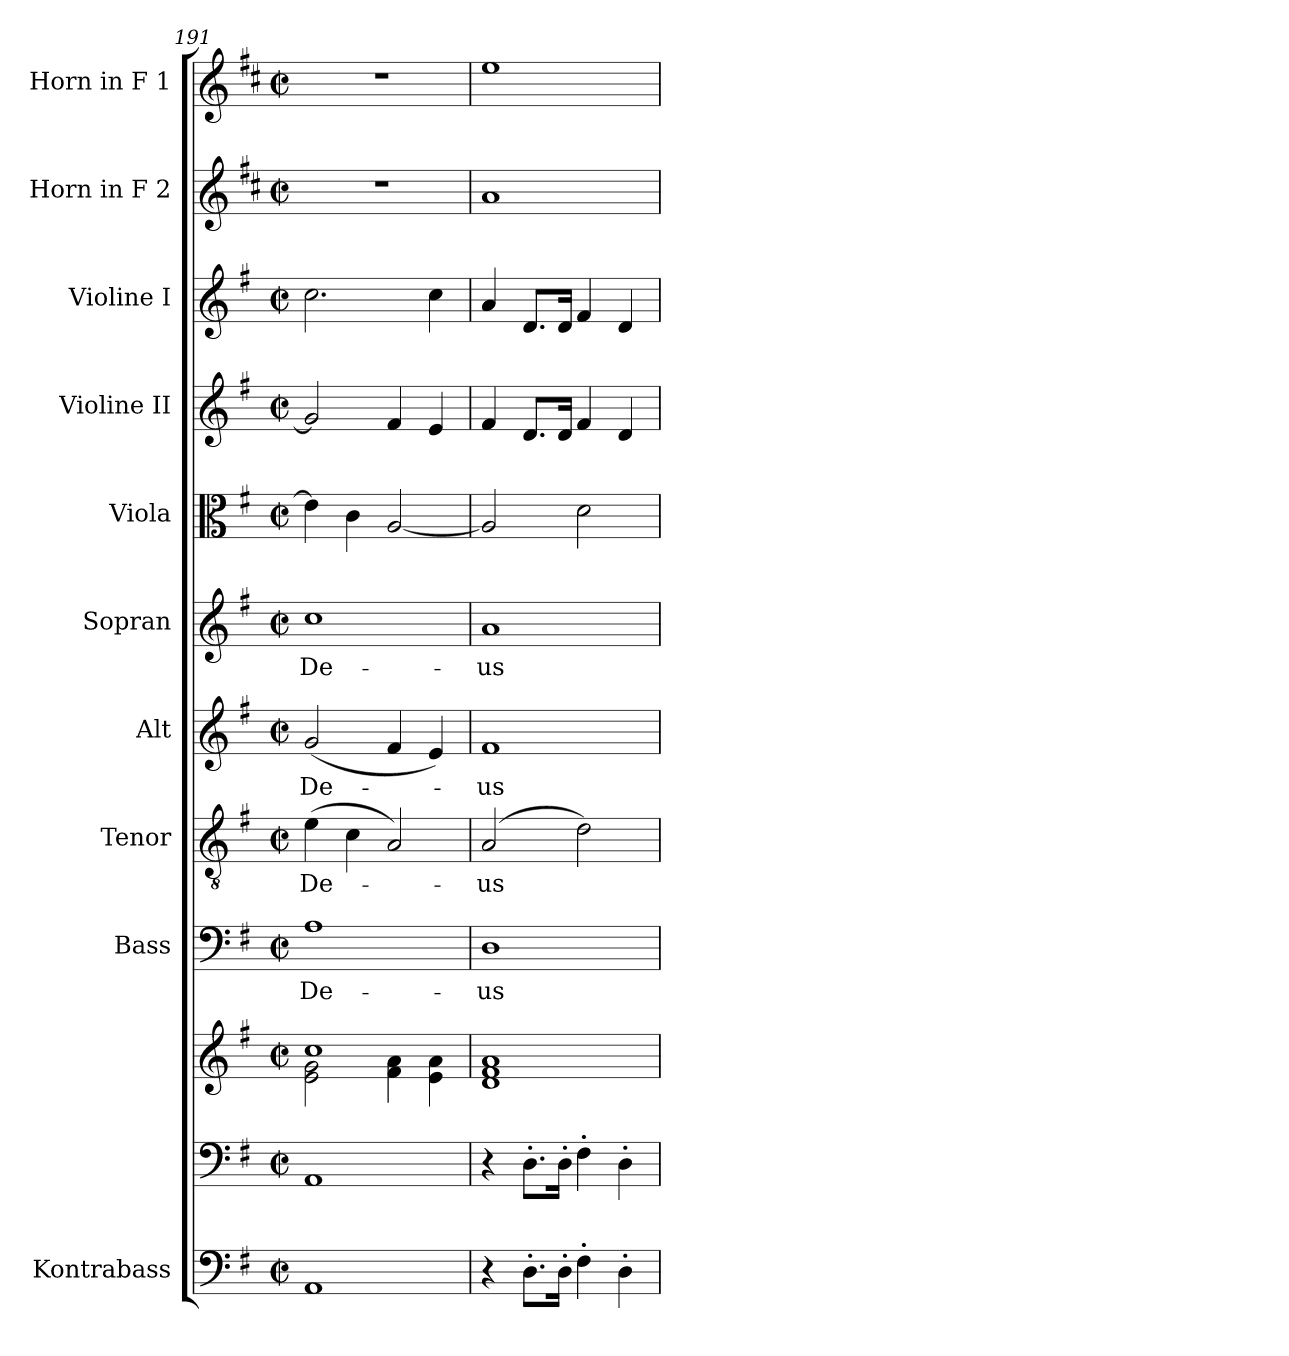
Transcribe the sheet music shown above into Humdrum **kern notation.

**kern	**kern	**kern	**kern	**text	**kern	**text	**kern	**text	**kern	**text	**kern	**kern	**kern	**kern	**kern
*part11	*part10	*part10	*part9	*part9	*part8	*part8	*part7	*part7	*part6	*part6	*part5	*part4	*part3	*part2	*part1
*staff12	*staff11	*staff10	*staff9	*staff9	*staff8	*staff8	*staff7	*staff7	*staff6	*staff6	*staff5	*staff4	*staff3	*staff2	*staff1
*I"Kontrabass	*	*	*I"Bass	*	*I"Tenor	*	*I"Alt	*	*I"Sopran	*	*I"Viola	*I"Violine II	*I"Violine I	*I"Horn in F 2	*I"Horn in F 1
*I'Kb.	*	*	*I'B.	*	*I'T.	*	*I'A.	*	*I'S.	*	*I'Vla.	*I'Vl. II	*I'Vl. I	*	*
*clefF4	*clefF4	*clefG2	*clefF4	*	*clefGv2	*	*clefG2	*	*clefG2	*	*clefC3	*clefG2	*clefG2	*clefG2	*clefG2
*ITrd7c12	*	*	*	*	*	*	*	*	*	*	*	*	*	*ITrd4c7	*ITrd4c7
*k[f#]	*k[f#]	*k[f#]	*k[f#]	*	*k[f#]	*	*k[f#]	*	*k[f#]	*	*k[f#]	*k[f#]	*k[f#]	*k[f#]	*k[f#]
*G:	*G:	*G:	*G:	*	*G:	*	*G:	*	*G:	*	*G:	*G:	*G:	*G:	*G:
*M2/2	*M2/2	*M2/2	*M2/2	*	*M2/2	*	*M2/2	*	*M2/2	*	*M2/2	*M2/2	*M2/2	*M2/2	*M2/2
*met(c|)	*met(c|)	*met(c|)	*met(c|)	*	*met(c|)	*	*met(c|)	*	*met(c|)	*	*met(c|)	*met(c|)	*met(c|)	*met(c|)	*met(c|)
=191	=191	=191	=191	=191	=191	=191	=191	=191	=191	=191	=191	=191	=191	=191	=191
*	*	*^	*	*	*	*	*	*	*	*	*	*	*	*	*
!	!	!	!	!	!LO:LY:b	!	!LO:LY:b	!	!LO:LY:b	!	!LO:LY:b	!	!	!	!	!
1AAA	1AA	1cc	2e\ 2g\	1A	De-	(>4e\	De-	(<2g/	De-	1cc	De-	4e\]	2g/]	2.cc\	1r	1r
.	.	.	.	.	.	4c\	.	.	.	.	.	4c\	.	.	.	.
.	.	.	4f#\ 4a\	.	.	2A/)	.	4f#/	.	.	.	[2A/	4f#/	.	.	.
.	.	.	4e\ 4a\	.	.	.	.	4e/)	.	.	.	.	4e/	4cc\	.	.
=192	=192	=192	=192	=192	=192	=192	=192	=192	=192	=192	=192	=192	=192	=192	=192	=192
!	!	!	!	!	!LO:LY:b	!	!LO:LY:b	!	!LO:LY:b	!	!LO:LY:b	!	!	!	!	!
*	*	*v	*v	*	*	*	*	*	*	*	*	*	*	*	*	*
4r	4r	1d 1f# 1a	1D	-us	(2A/	-us	1f#	-us	1a	-us	2A/]	4f#/	4a/	1d	1a
8.DD'>\L	8.D'>\L	.	.	.	.	.	.	.	.	.	.	8.d/L	8.d/L	.	.
16DD'>\Jk	16D'>\Jk	.	.	.	.	.	.	.	.	.	.	16d/Jk	16d/Jk	.	.
4FF#'>\	4F#'>\	.	.	.	2d\)	.	.	.	.	.	2d\	4f#/	4f#/	.	.
4DD'>\	4D'>\	.	.	.	.	.	.	.	.	.	.	4d/	4d/	.	.
=	=	=	=	=	=	=	=	=	=	=	=	=	=	=	=
*-	*-	*-	*-	*-	*-	*-	*-	*-	*-	*-	*-	*-	*-	*-	*-
